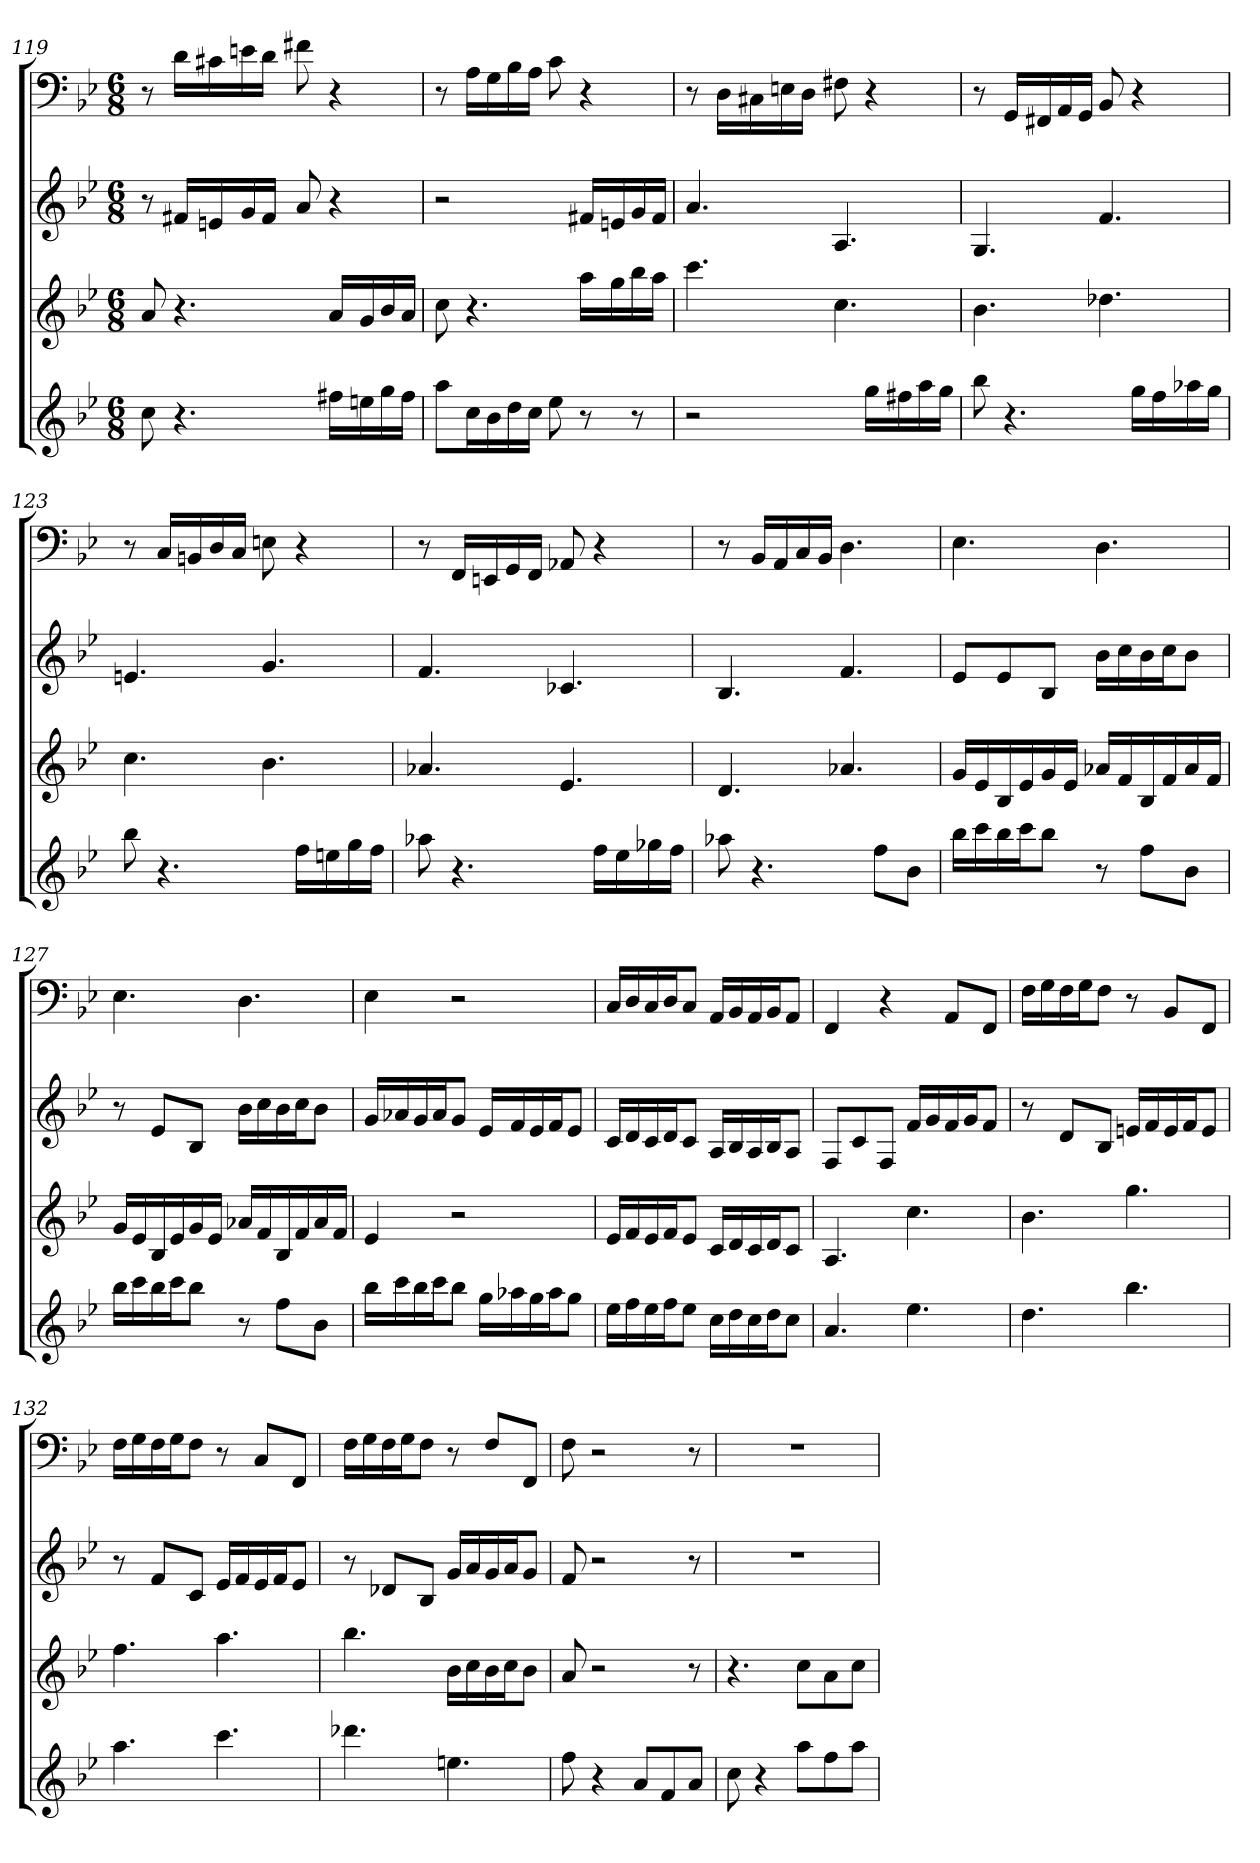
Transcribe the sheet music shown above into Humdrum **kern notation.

**kern	**kern	**kern	**kern
*part4	*part3	*part2	*part1
*staff4	*staff3	*staff2	*staff1
*k[b-e-]	*k[b-e-]	*k[b-e-]	*k[b-e-]
*B-:	*B-:	*B-:	*B-:
*M6/8	*M6/8	*M6/8	*M6/8
=119	=119	=119	=119
8cc	8a	8r	8r
4.r	4.r	16f#XLL	16dLL
.	.	16en	16c#X
.	.	16g	16en
.	.	16f#JJ	16dJJ
.	.	8a	8f#X
16ff#XLL	16aLL	4r	4r
16een	16g	.	.
16gg	16b-	.	.
16ff#JJ	16aJJ	.	.
=120	=120	=120	=120
8aaL	8cc	2r	8r
16ccL	4.r	.	16ALL
16b-	.	.	16G
16dd	.	.	16B-
16ccJJ	.	.	16AJJ
8ee-	.	.	8c
8r	16aaLL	16f#XLL	4r
.	16gg	16en	.
8r	16bb-	16g	.
.	16aaJJ	16f#JJ	.
=121	=121	=121	=121
2r	4.ccc	4.a	8r
.	.	.	16DLL
.	.	.	16C#X
.	.	.	16En
.	.	.	16DJJ
.	4.cc	4.A	8F#X
16ggLL	.	.	4r
16ff#X	.	.	.
16aa	.	.	.
16ggJJ	.	.	.
=122	=122	=122	=122
8bb-	4.b-	4.G	8r
4.r	.	.	16GGLL
.	.	.	16FF#X
.	.	.	16AA
.	.	.	16GGJJ
.	4.dd-X	4.f	8BB-
16ggLL	.	.	4r
16ff	.	.	.
16aa-X	.	.	.
16ggJJ	.	.	.
=123	=123	=123	=123
8bb-	4.cc	4.en	8r
4.r	.	.	16CLL
.	.	.	16BBn
.	.	.	16D
.	.	.	16CJJ
.	4.b-	4.g	8En
16ffLL	.	.	4r
16een	.	.	.
16gg	.	.	.
16ffJJ	.	.	.
=124	=124	=124	=124
8aa-X	4.a-X	4.f	8r
4.r	.	.	16FFLL
.	.	.	16EEn
.	.	.	16GG
.	.	.	16FFJJ
.	4.e-	4.c-X	8AA-X
16ffLL	.	.	4r
16ee-	.	.	.
16gg-X	.	.	.
16ffJJ	.	.	.
=125	=125	=125	=125
8aa-X	4.d	4.B-	8r
4.r	.	.	16BB-LL
.	.	.	16AA
.	.	.	16C
.	.	.	16BB-JJ
.	4.a-X	4.f	4.D
8ffL	.	.	.
8b-J	.	.	.
=126	=126	=126	=126
16bb-LL	16gLL	8e-L	4.E-
16ccc	16e-	.	.
16bb-	16B-	8e-	.
16cccJ	16e-	.	.
8bb-J	16g	8B-J	.
.	16e-JJ	.	.
8r	16a-XLL	16b-LL	4.D
.	16f	16cc	.
8ffL	16B-	16b-	.
.	16f	16ccJ	.
8b-J	16a-	8b-J	.
.	16fJJ	.	.
=127	=127	=127	=127
16bb-LL	16gLL	8r	4.E-
16ccc	16e-	.	.
16bb-	16B-	8e-L	.
16cccJ	16e-	.	.
8bb-J	16g	8B-J	.
.	16e-JJ	.	.
8r	16a-XLL	16b-LL	4.D
.	16f	16cc	.
8ffL	16B-	16b-	.
.	16f	16ccJ	.
8b-J	16a-	8b-J	.
.	16fJJ	.	.
=128	=128	=128	=128
16bb-LL	4e-	16gLL	4E-
16ccc	.	16a-X	.
16bb-	.	16g	.
16cccJ	.	16a-J	.
8bb-J	2r	8gJ	2r
16ggLL	.	16e-LL	.
16aa-X	.	16f	.
16gg	.	16e-	.
16aa-J	.	16fJ	.
8ggJ	.	8e-J	.
=129	=129	=129	=129
16ee-LL	16e-LL	16cLL	16CLL
16ff	16f	16d	16D
16ee-	16e-	16c	16C
16ffJ	16fJ	16dJ	16DJ
8ee-J	8e-J	8cJ	8CJ
16ccLL	16cLL	16ALL	16AALL
16dd	16d	16B-	16BB-
16cc	16c	16A	16AA
16ddJ	16dJ	16B-J	16BB-J
8ccJ	8cJ	8AJ	8AAJ
=130	=130	=130	=130
4.a	4.A	8FL	4FF
.	.	8c	.
.	.	8FJ	4r
4.ee-	4.cc	16fLL	.
.	.	16g	.
.	.	16f	8AAL
.	.	16gJ	.
.	.	8fJ	8FFJ
=131	=131	=131	=131
4.dd	4.b-	8r	16FLL
.	.	.	16G
.	.	8dL	16F
.	.	.	16GJ
.	.	8B-J	8FJ
4.bb-	4.gg	16enLL	8r
.	.	16f	.
.	.	16e	8BB-L
.	.	16fJ	.
.	.	8eJ	8FFJ
=132	=132	=132	=132
4.aa	4.ff	8r	16FLL
.	.	.	16G
.	.	8fL	16F
.	.	.	16GJ
.	.	8cJ	8FJ
4.ccc	4.aa	16e-LL	8r
.	.	16f	.
.	.	16e-	8CL
.	.	16fJ	.
.	.	8e-J	8FFJ
=133	=133	=133	=133
4.ddd-X	4.bb-	8r	16FLL
.	.	.	16G
.	.	8d-XL	16F
.	.	.	16GJ
.	.	8B-J	8FJ
4.een	16b-LL	16gLL	8r
.	16cc	16a	.
.	16b-	16g	8FL
.	16ccJ	16aJ	.
.	8b-J	8gJ	8FFJ
=134	=134	=134	=134
8ff	8a	8f	8F
4r	2r	2r	2r
8aL	.	.	.
8f	.	.	.
8aJ	8r	8r	8r
=135	=135	=135	=135
8cc	4.r	2.r	2.r
4r	.	.	.
8aaL	8ccL	.	.
8ff	8a	.	.
8aaJ	8ccJ	.	.
=	=	=	=
*-	*-	*-	*-
